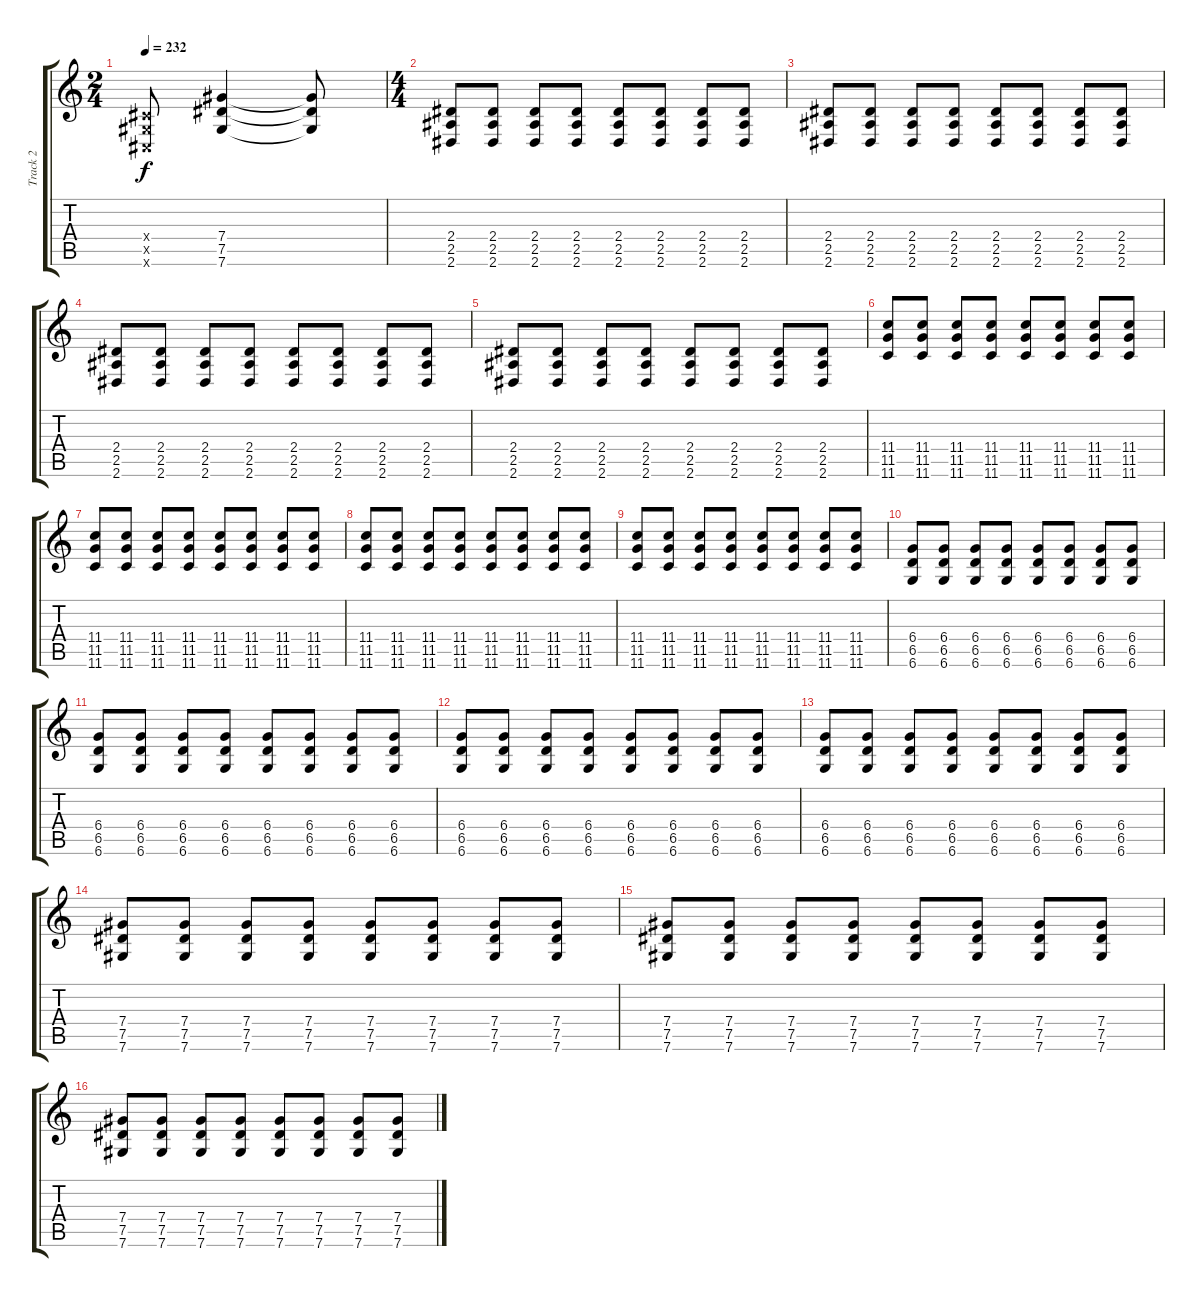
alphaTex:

\track ("Track 2" "Track 2") {instrument distortionguitar}
\staff {score tabs}
\tuning (Eb4 Bb3 Gb3 Db3 Ab2 Db2) {hide}
\ts (2 4)
\tempo 232
\clef g2
\ks c
(0.4{x} 0.5{x} 0.6{x}).8{dy f instrument overdrivenguitar} (7.4 7.5 7.6).4 (7.4{t} 7.5{t} 7.6{t}).8 |
\ts (4 4)
(2.4 2.5 2.6).8{instrument distortionguitar} (2.4 2.5 2.6).8 (2.4 2.5 2.6).8 (2.4 2.5 2.6).8 (2.4 2.5 2.6).8 (2.4 2.5 2.6).8 (2.4 2.5 2.6).8 (2.4 2.5 2.6).8 |
(2.4 2.5 2.6).8 (2.4 2.5 2.6).8 (2.4 2.5 2.6).8 (2.4 2.5 2.6).8 (2.4 2.5 2.6).8 (2.4 2.5 2.6).8 (2.4 2.5 2.6).8 (2.4 2.5 2.6).8 |
(2.4 2.5 2.6).8 (2.4 2.5 2.6).8 (2.4 2.5 2.6).8 (2.4 2.5 2.6).8 (2.4 2.5 2.6).8 (2.4 2.5 2.6).8 (2.4 2.5 2.6).8 (2.4 2.5 2.6).8 |
(2.4 2.5 2.6).8 (2.4 2.5 2.6).8 (2.4 2.5 2.6).8 (2.4 2.5 2.6).8 (2.4 2.5 2.6).8 (2.4 2.5 2.6).8 (2.4 2.5 2.6).8 (2.4 2.5 2.6).8 |
(11.4 11.5 11.6).8 (11.4 11.5 11.6).8 (11.4 11.5 11.6).8 (11.4 11.5 11.6).8 (11.4 11.5 11.6).8 (11.4 11.5 11.6).8 (11.4 11.5 11.6).8 (11.4 11.5 11.6).8 |
(11.4 11.5 11.6).8 (11.4 11.5 11.6).8 (11.4 11.5 11.6).8 (11.4 11.5 11.6).8 (11.4 11.5 11.6).8 (11.4 11.5 11.6).8 (11.4 11.5 11.6).8 (11.4 11.5 11.6).8 |
(11.4 11.5 11.6).8 (11.4 11.5 11.6).8 (11.4 11.5 11.6).8 (11.4 11.5 11.6).8 (11.4 11.5 11.6).8 (11.4 11.5 11.6).8 (11.4 11.5 11.6).8 (11.4 11.5 11.6).8 |
(11.4 11.5 11.6).8 (11.4 11.5 11.6).8 (11.4 11.5 11.6).8 (11.4 11.5 11.6).8 (11.4 11.5 11.6).8 (11.4 11.5 11.6).8 (11.4 11.5 11.6).8 (11.4 11.5 11.6).8 |
(6.4 6.5 6.6).8 (6.4 6.5 6.6).8 (6.4 6.5 6.6).8 (6.4 6.5 6.6).8 (6.4 6.5 6.6).8 (6.4 6.5 6.6).8 (6.4 6.5 6.6).8 (6.4 6.5 6.6).8 |
(6.4 6.5 6.6).8 (6.4 6.5 6.6).8 (6.4 6.5 6.6).8 (6.4 6.5 6.6).8 (6.4 6.5 6.6).8 (6.4 6.5 6.6).8 (6.4 6.5 6.6).8 (6.4 6.5 6.6).8 |
(6.4 6.5 6.6).8 (6.4 6.5 6.6).8 (6.4 6.5 6.6).8 (6.4 6.5 6.6).8 (6.4 6.5 6.6).8 (6.4 6.5 6.6).8 (6.4 6.5 6.6).8 (6.4 6.5 6.6).8 |
(6.4 6.5 6.6).8 (6.4 6.5 6.6).8 (6.4 6.5 6.6).8 (6.4 6.5 6.6).8 (6.4 6.5 6.6).8 (6.4 6.5 6.6).8 (6.4 6.5 6.6).8 (6.4 6.5 6.6).8 |
(7.4 7.5 7.6).8 (7.4 7.5 7.6).8 (7.4 7.5 7.6).8 (7.4 7.5 7.6).8 (7.4 7.5 7.6).8 (7.4 7.5 7.6).8 (7.4 7.5 7.6).8 (7.4 7.5 7.6).8 |
(7.4 7.5 7.6).8 (7.4 7.5 7.6).8 (7.4 7.5 7.6).8 (7.4 7.5 7.6).8 (7.4 7.5 7.6).8 (7.4 7.5 7.6).8 (7.4 7.5 7.6).8 (7.4 7.5 7.6).8 |
(7.4 7.5 7.6).8 (7.4 7.5 7.6).8 (7.4 7.5 7.6).8 (7.4 7.5 7.6).8 (7.4 7.5 7.6).8 (7.4 7.5 7.6).8 (7.4 7.5 7.6).8 (7.4 7.5 7.6).8
